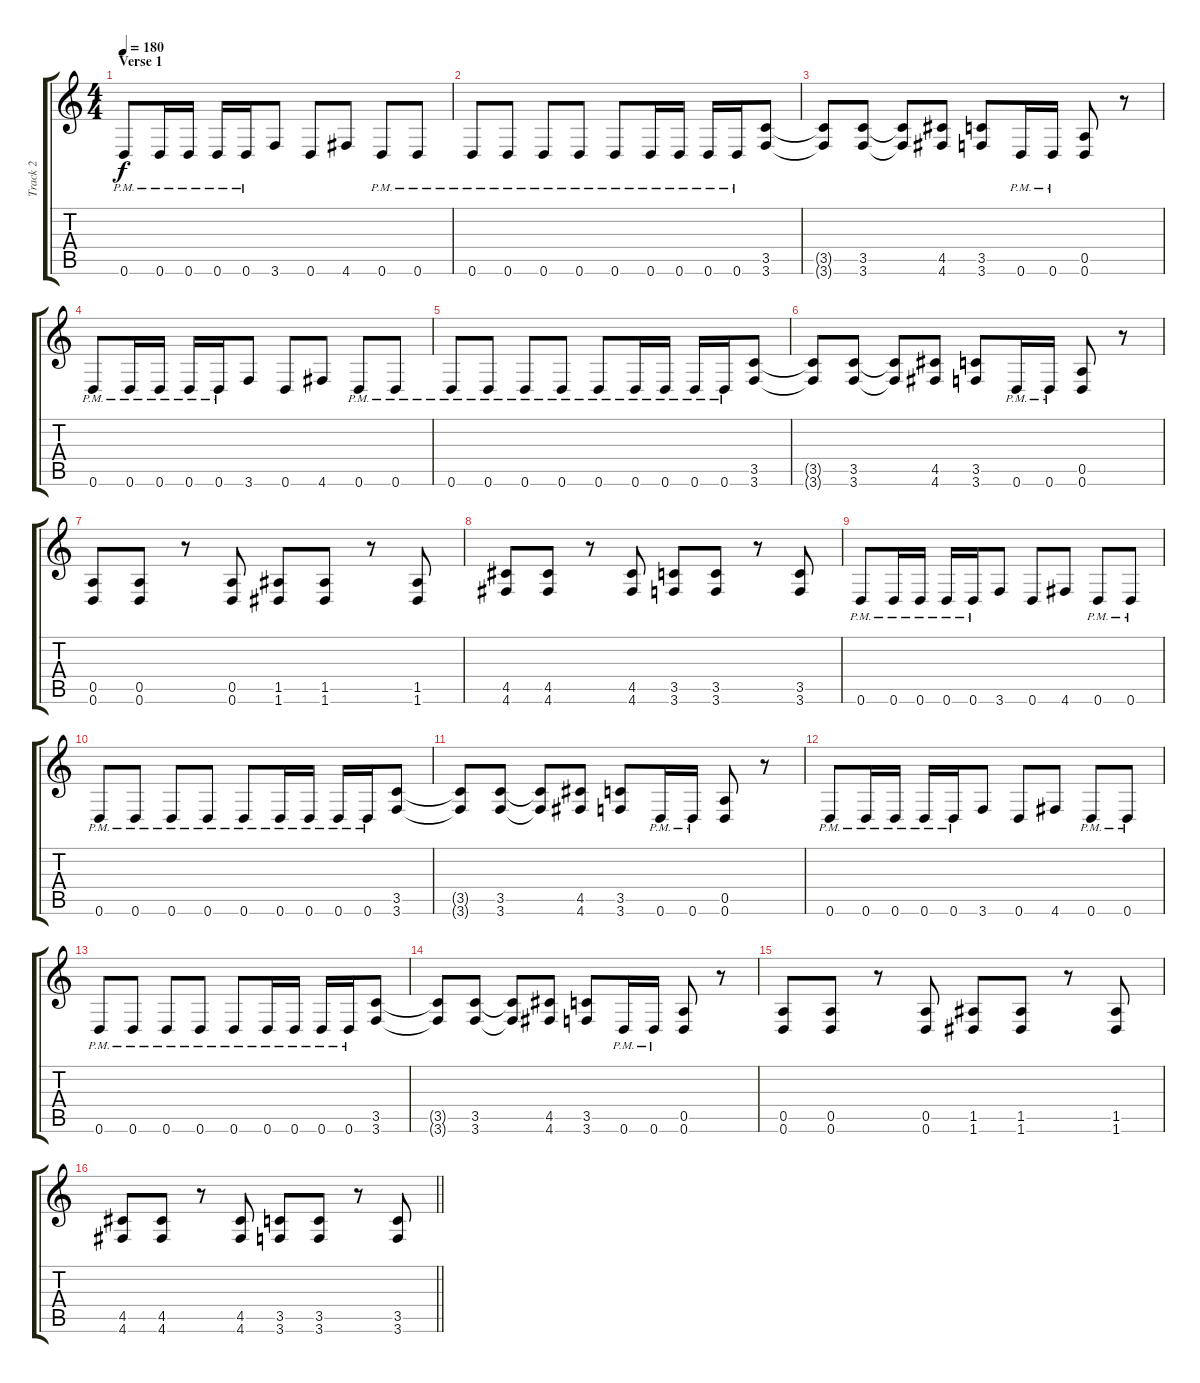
\track ("Track 2" "Track 2") {instrument distortionguitar}
\staff {score tabs}
\tuning (E4 B3 G3 D3 A2 D2) {hide}
\ts (4 4)
\section ("" "Verse 1")
\tempo 180
\clef g2
\ks c
0.6{pm}.8{dy f} 0.6{pm}.16 0.6{pm}.16 0.6{pm}.16 0.6{pm}.16 3.6.8 0.6.8 4.6.8 0.6{pm}.8 0.6{pm}.8 |
0.6{pm}.8 0.6{pm}.8 0.6{pm}.8 0.6{pm}.8 0.6{pm}.8 0.6{pm}.16 0.6{pm}.16 0.6{pm}.16 0.6{pm}.16 (3.5 3.6).8 |
(3.5{t} 3.6{t}).8 (3.5 3.6).8 (3.5{t} 3.6{t}).8 (4.5 4.6).8 (3.5 3.6).8 0.6{pm}.16 0.6{pm}.16 (0.5 0.6).8 r.8 |
0.6{pm}.8 0.6{pm}.16 0.6{pm}.16 0.6{pm}.16 0.6{pm}.16 3.6.8 0.6.8 4.6.8 0.6{pm}.8 0.6{pm}.8 |
0.6{pm}.8 0.6{pm}.8 0.6{pm}.8 0.6{pm}.8 0.6{pm}.8 0.6{pm}.16 0.6{pm}.16 0.6{pm}.16 0.6{pm}.16 (3.5 3.6).8 |
(3.5{t} 3.6{t}).8 (3.5 3.6).8 (3.5{t} 3.6{t}).8 (4.5 4.6).8 (3.5 3.6).8 0.6{pm}.16 0.6{pm}.16 (0.5 0.6).8 r.8 |
(0.5 0.6).8 (0.5 0.6).8 r.8 (0.5 0.6).8 (1.5 1.6).8 (1.5 1.6).8 r.8 (1.5 1.6).8 |
(4.5 4.6).8 (4.5 4.6).8 r.8 (4.5 4.6).8 (3.5 3.6).8 (3.5 3.6).8 r.8 (3.5 3.6).8 |
0.6{pm}.8 0.6{pm}.16 0.6{pm}.16 0.6{pm}.16 0.6{pm}.16 3.6.8 0.6.8 4.6.8 0.6{pm}.8 0.6{pm}.8 |
0.6{pm}.8 0.6{pm}.8 0.6{pm}.8 0.6{pm}.8 0.6{pm}.8 0.6{pm}.16 0.6{pm}.16 0.6{pm}.16 0.6{pm}.16 (3.5 3.6).8 |
(3.5{t} 3.6{t}).8 (3.5 3.6).8 (3.5{t} 3.6{t}).8 (4.5 4.6).8 (3.5 3.6).8 0.6{pm}.16 0.6{pm}.16 (0.5 0.6).8 r.8 |
0.6{pm}.8 0.6{pm}.16 0.6{pm}.16 0.6{pm}.16 0.6{pm}.16 3.6.8 0.6.8 4.6.8 0.6{pm}.8 0.6{pm}.8 |
0.6{pm}.8 0.6{pm}.8 0.6{pm}.8 0.6{pm}.8 0.6{pm}.8 0.6{pm}.16 0.6{pm}.16 0.6{pm}.16 0.6{pm}.16 (3.5 3.6).8 |
(3.5{t} 3.6{t}).8 (3.5 3.6).8 (3.5{t} 3.6{t}).8 (4.5 4.6).8 (3.5 3.6).8 0.6{pm}.16 0.6{pm}.16 (0.5 0.6).8 r.8 |
(0.5 0.6).8 (0.5 0.6).8 r.8 (0.5 0.6).8 (1.5 1.6).8 (1.5 1.6).8 r.8 (1.5 1.6).8 |
\barLineRight lightlight
(4.5 4.6).8 (4.5 4.6).8 r.8 (4.5 4.6).8 (3.5 3.6).8 (3.5 3.6).8 r.8 (3.5 3.6).8
